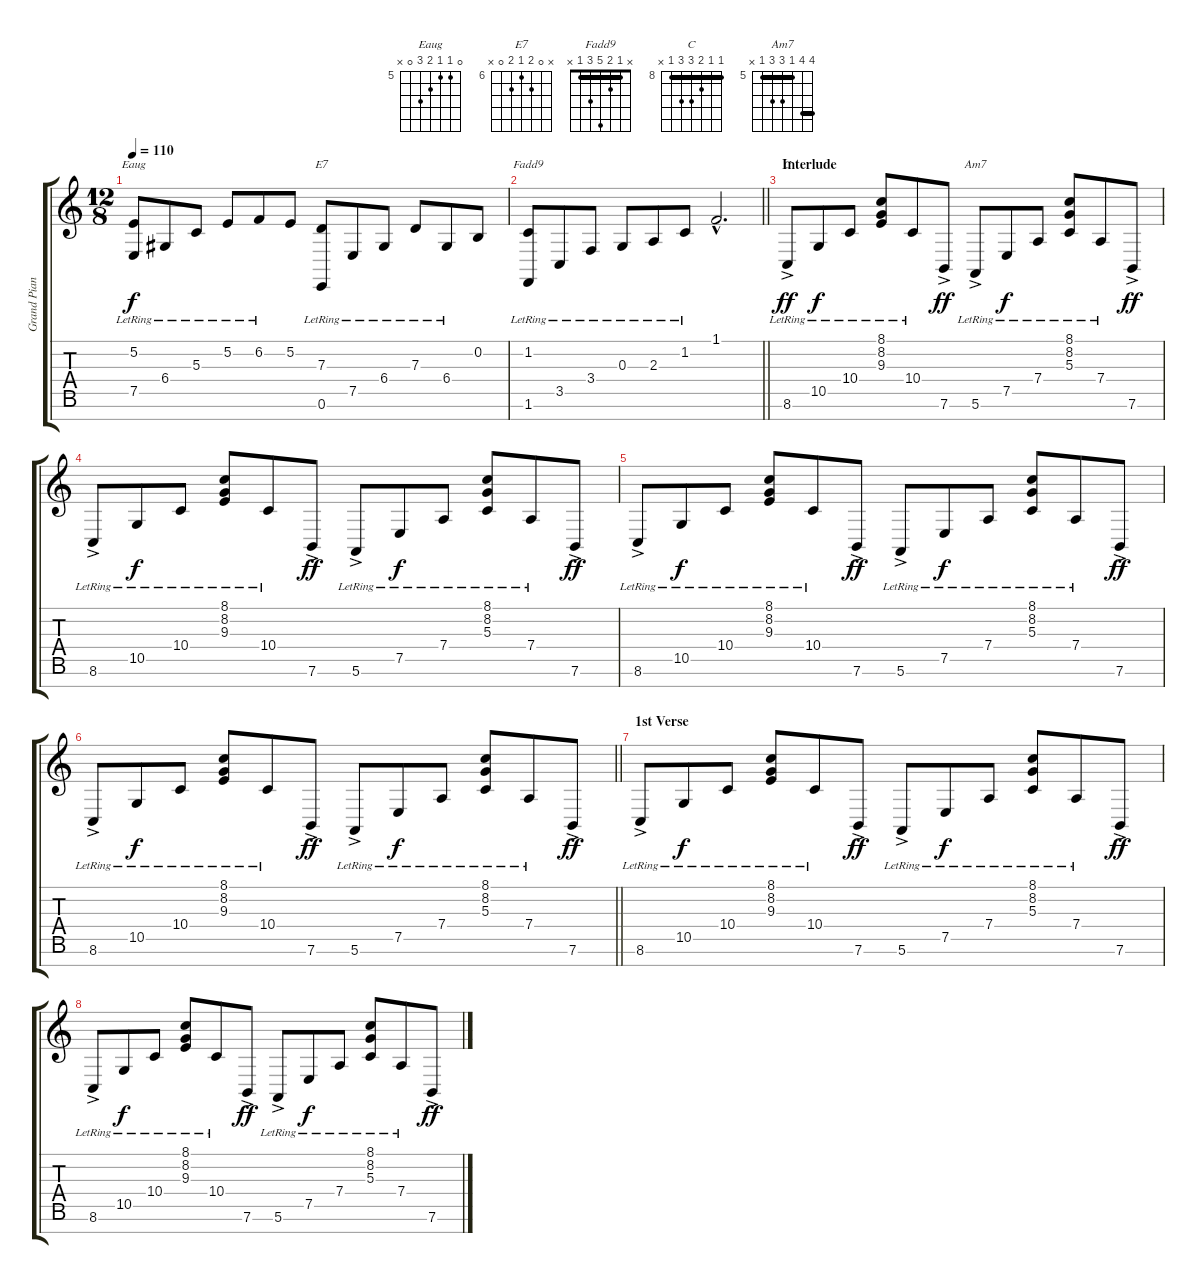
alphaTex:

\track ("Grand Piano" "Grand Pian") {instrument acousticgrandpiano}
\staff {score tabs}
\tuning (E4 B3 G3 D3 A2 E2 B1) {hide}
\chord ("Eaug" 0 5 5 6 7 0 x) {firstfret 5}
\chord ("E7" x 0 7 6 7 0 x) {firstfret 6}
\chord ("Fadd9" x 1 2 5 3 1 x) {barre 1}
\chord ("C" 8 8 9 10 10 8 x) {firstfret 8 barre 8}
\chord ("Am7" 8 8 5 7 7 5 x) {firstfret 5 barre (5 8)}
\ts (12 8)
\tempo 110
\clef g2
\ks c
(5.2{lr} 7.5{lr}).8{ch "Eaug" dy f} 6.4{lr}.8 5.3{lr}.8 5.2{lr}.8 6.2{lr}.8 5.2.8 (7.3{lr} 0.6{lr}).8{ch "E7"} 7.5{lr}.8 6.4{lr}.8 7.3{lr}.8 6.4{lr}.8 0.2.8 |
\barLineRight lightlight
(1.2{lr} 1.6{lr}).8{ch "Fadd9"} 3.5{lr}.8 3.4{lr}.8 0.3{lr}.8 2.3{lr}.8 1.2{lr}.8 1.1{hac}.2{d} |
\section ("" "Interlude")
8.6{ac lr}.8{ch "C" dy ff} 10.5{lr}.8{dy f} 10.4{lr}.8 (8.1{lr} 8.2{lr} 9.3{lr}).8 10.4{lr}.8 7.6{ac}.8{dy ff} 5.6{ac lr}.8{ch "Am7"} 7.5{lr}.8{dy f} 7.4{lr}.8 (8.1{lr} 8.2{lr} 5.3{lr}).8 7.4{lr}.8 7.6{ac}.8{dy ff} |
8.6{ac lr}.8 10.5{lr}.8{dy f} 10.4{lr}.8 (8.1{lr} 8.2{lr} 9.3{lr}).8 10.4{lr}.8 7.6{ac}.8{dy ff} 5.6{ac lr}.8 7.5{lr}.8{dy f} 7.4{lr}.8 (8.1{lr} 8.2{lr} 5.3{lr}).8 7.4{lr}.8 7.6{ac}.8{dy ff} |
8.6{ac lr}.8 10.5{lr}.8{dy f} 10.4{lr}.8 (8.1{lr} 8.2{lr} 9.3{lr}).8 10.4{lr}.8 7.6{ac}.8{dy ff} 5.6{ac lr}.8 7.5{lr}.8{dy f} 7.4{lr}.8 (8.1{lr} 8.2{lr} 5.3{lr}).8 7.4{lr}.8 7.6{ac}.8{dy ff} |
\barLineRight lightlight
8.6{ac lr}.8 10.5{lr}.8{dy f} 10.4{lr}.8 (8.1{lr} 8.2{lr} 9.3{lr}).8 10.4{lr}.8 7.6{ac}.8{dy ff} 5.6{ac lr}.8 7.5{lr}.8{dy f} 7.4{lr}.8 (8.1{lr} 8.2{lr} 5.3{lr}).8 7.4{lr}.8 7.6{ac}.8{dy ff} |
\section ("" "1st Verse")
8.6{ac lr}.8 10.5{lr}.8{dy f} 10.4{lr}.8 (8.1{lr} 8.2{lr} 9.3{lr}).8 10.4{lr}.8 7.6{ac}.8{dy ff} 5.6{ac lr}.8 7.5{lr}.8{dy f} 7.4{lr}.8 (8.1{lr} 8.2{lr} 5.3{lr}).8 7.4{lr}.8 7.6{ac}.8{dy ff} |
8.6{ac lr}.8 10.5{lr}.8{dy f} 10.4{lr}.8 (8.1{lr} 8.2{lr} 9.3{lr}).8 10.4{lr}.8 7.6{ac}.8{dy ff} 5.6{ac lr}.8 7.5{lr}.8{dy f} 7.4{lr}.8 (8.1{lr} 8.2{lr} 5.3{lr}).8 7.4{lr}.8 7.6{ac}.8{dy ff}
